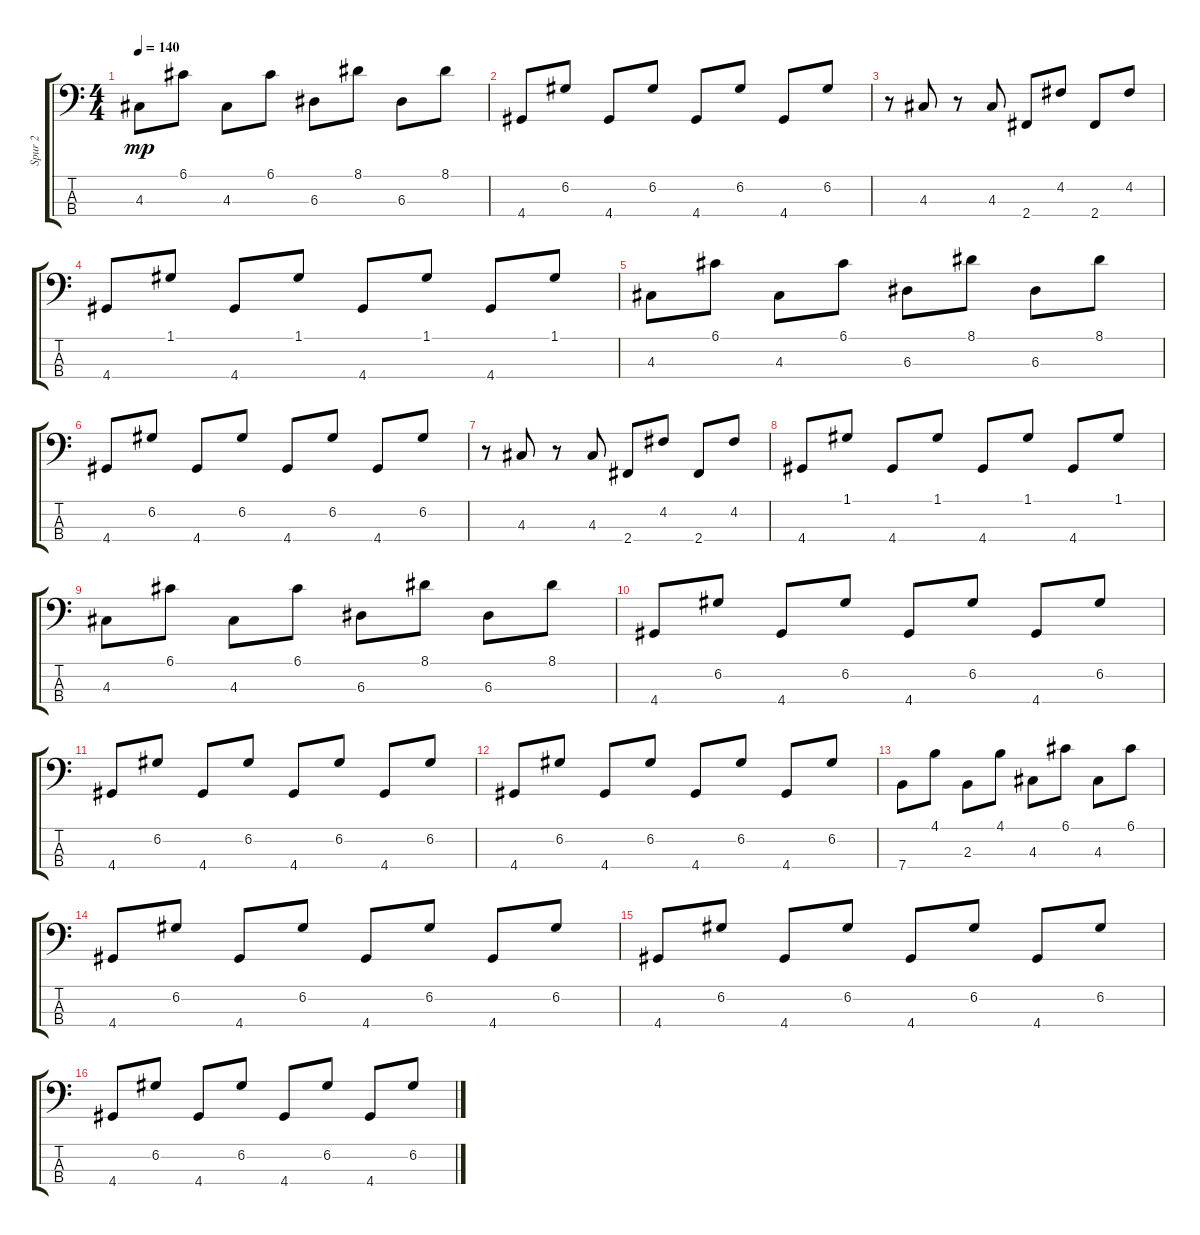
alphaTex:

\track ("Spur 2" "Spur 2") {instrument synthbass2}
\staff {score tabs}
\tuning (G2 D2 A1 E1) {hide}
\ts (4 4)
\tempo 140
\clef f4
\ks c
4.3.8{dy mp} 6.1.8 4.3.8 6.1.8 6.3.8 8.1.8 6.3.8 8.1.8 |
4.4.8 6.2.8 4.4.8 6.2.8 4.4.8 6.2.8 4.4.8 6.2.8 |
r.8 4.3.8 r.8 4.3.8 2.4.8 4.2.8 2.4.8 4.2.8 |
4.4.8 1.1.8 4.4.8 1.1.8 4.4.8 1.1.8 4.4.8 1.1.8 |
4.3.8 6.1.8 4.3.8 6.1.8 6.3.8 8.1.8 6.3.8 8.1.8 |
4.4.8 6.2.8 4.4.8 6.2.8 4.4.8 6.2.8 4.4.8 6.2.8 |
r.8 4.3.8 r.8 4.3.8 2.4.8 4.2.8 2.4.8 4.2.8 |
4.4.8 1.1.8 4.4.8 1.1.8 4.4.8 1.1.8 4.4.8 1.1.8 |
4.3.8 6.1.8 4.3.8 6.1.8 6.3.8 8.1.8 6.3.8 8.1.8 |
4.4.8 6.2.8 4.4.8 6.2.8 4.4.8 6.2.8 4.4.8 6.2.8 |
4.4.8 6.2.8 4.4.8 6.2.8 4.4.8 6.2.8 4.4.8 6.2.8 |
4.4.8 6.2.8 4.4.8 6.2.8 4.4.8 6.2.8 4.4.8 6.2.8 |
7.4.8 4.1.8 2.3.8 4.1.8 4.3.8 6.1.8 4.3.8 6.1.8 |
4.4.8 6.2.8 4.4.8 6.2.8 4.4.8 6.2.8 4.4.8 6.2.8 |
4.4.8 6.2.8 4.4.8 6.2.8 4.4.8 6.2.8 4.4.8 6.2.8 |
4.4.8 6.2.8 4.4.8 6.2.8 4.4.8 6.2.8 4.4.8 6.2.8
